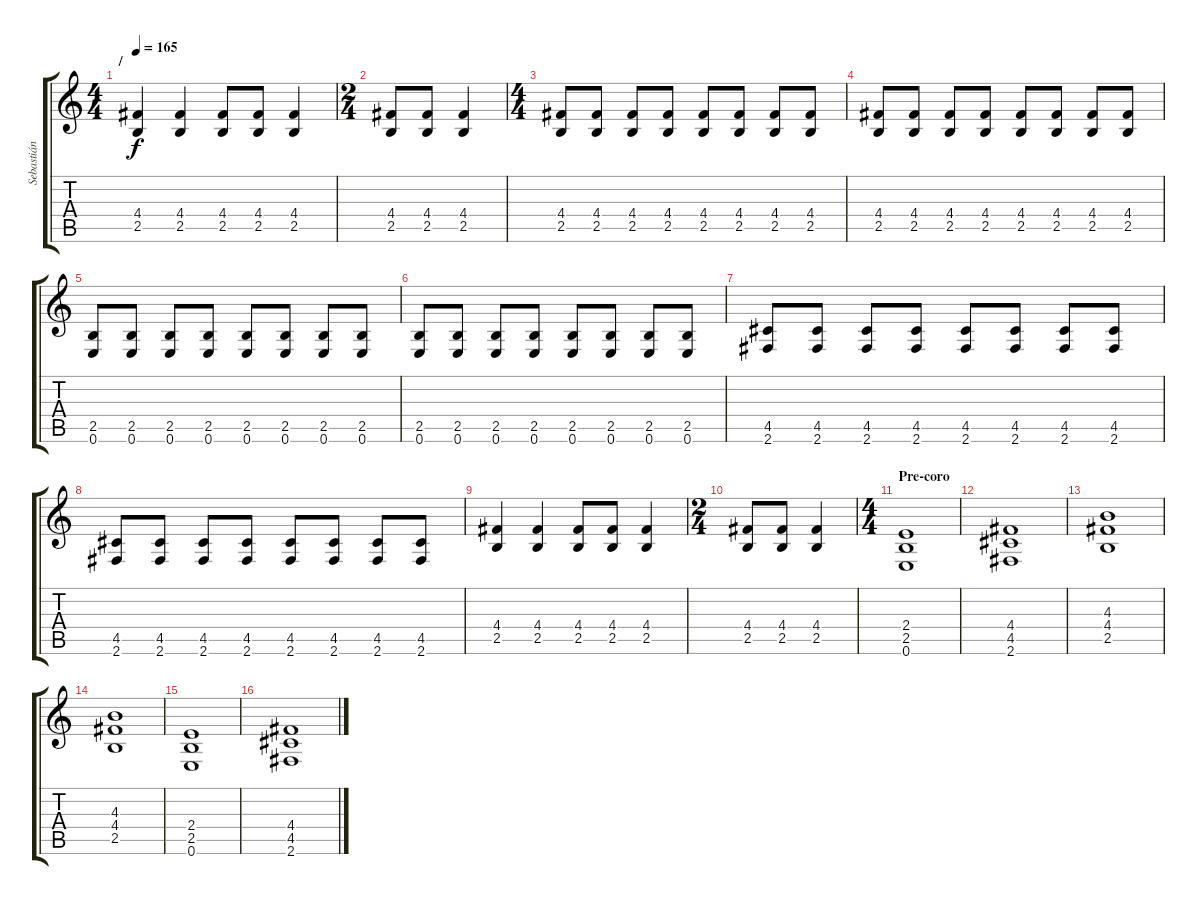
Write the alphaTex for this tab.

\track ("Sebastián \"la mafafa\" Mejía" "Sebastián ") {instrument distortionguitar}
\staff {score tabs}
\tuning (E4 B3 G3 D3 A2 E2) {hide}
\ts (4 4)
\section ("" "/")
\tempo 165
\clef g2
\ks c
(4.4 2.5).4{dy f} (4.4 2.5).4 (4.4 2.5).8 (4.4 2.5).8 (4.4 2.5).4 |
\ts (2 4)
(4.4 2.5).8 (4.4 2.5).8 (4.4 2.5).4 |
\ts (4 4)
(4.4 2.5).8 (4.4 2.5).8 (4.4 2.5).8 (4.4 2.5).8 (4.4 2.5).8 (4.4 2.5).8 (4.4 2.5).8 (4.4 2.5).8 |
(4.4 2.5).8 (4.4 2.5).8 (4.4 2.5).8 (4.4 2.5).8 (4.4 2.5).8 (4.4 2.5).8 (4.4 2.5).8 (4.4 2.5).8 |
(2.5 0.6).8 (2.5 0.6).8 (2.5 0.6).8 (2.5 0.6).8 (2.5 0.6).8 (2.5 0.6).8 (2.5 0.6).8 (2.5 0.6).8 |
(2.5 0.6).8 (2.5 0.6).8 (2.5 0.6).8 (2.5 0.6).8 (2.5 0.6).8 (2.5 0.6).8 (2.5 0.6).8 (2.5 0.6).8 |
(4.5 2.6).8 (4.5 2.6).8 (4.5 2.6).8 (4.5 2.6).8 (4.5 2.6).8 (4.5 2.6).8 (4.5 2.6).8 (4.5 2.6).8 |
(4.5 2.6).8 (4.5 2.6).8 (4.5 2.6).8 (4.5 2.6).8 (4.5 2.6).8 (4.5 2.6).8 (4.5 2.6).8 (4.5 2.6).8 |
(4.4 2.5).4 (4.4 2.5).4 (4.4 2.5).8 (4.4 2.5).8 (4.4 2.5).4 |
\ts (2 4)
(4.4 2.5).8 (4.4 2.5).8 (4.4 2.5).4 |
\ts (4 4)
\section ("" "Pre-coro")
(2.4 2.5 0.6).1 |
(4.4 4.5 2.6).1 |
(4.3 4.4 2.5).1 |
(4.3 4.4 2.5).1 |
(2.4 2.5 0.6).1 |
(4.4 4.5 2.6).1
